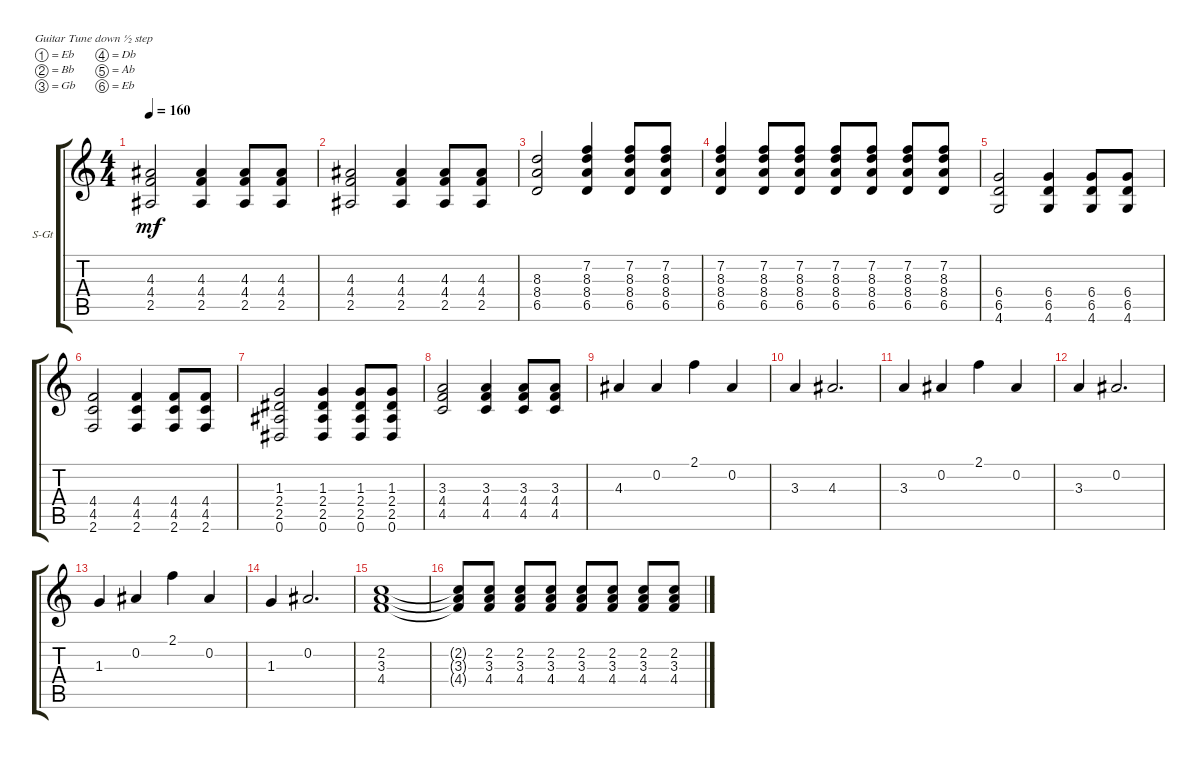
\defaultSystemsLayout 4
\bracketExtendMode groupsimilarinstruments
\firstSystemTrackNameOrientation horizontal
\otherSystemsTrackNameOrientation horizontal
\track ("Steel Guitar" "S-Gt") {instrument acousticguitarsteel}
\staff {score tabs}
\tuning (Eb4 Bb3 Gb3 Db3 Ab2 Eb2)
\ts (4 4)
\tempo 160
\clef g2
\ks c
(2.5 4.4 4.3).2{dy mf} (2.5 4.4 4.3).4 (2.5 4.4 4.3).8 (4.4 4.3 2.5).8 |
(2.5 4.4 4.3).2 (2.5 4.4 4.3).4 (2.5 4.4 4.3).8 (4.4 4.3 2.5).8 |
(6.5 8.4 8.3).2 (6.5 8.4 8.3 7.2).4 (6.5 8.4 8.3 7.2).8 (8.4 8.3 6.5 7.2).8 |
(6.5 8.4 8.3 7.2).4 (7.2 6.5 8.4 8.3).8 (7.2 8.3 8.4 6.5).8 (7.2 6.5 8.4 8.3).8 (7.2 8.3 8.4 6.5).8 (7.2 8.4 8.3 6.5).8 (7.2 8.3 8.4 6.5).8 |
(6.5 6.4 4.6).2 (6.5 6.4 4.6).4 (6.5 6.4 4.6).8 (6.4 6.5 4.6).8 |
(4.5 4.4 2.6).2 (4.5 4.4 2.6).4 (4.5 4.4 2.6).8 (4.4 4.5 2.6).8 |
(2.5 2.4 0.6 1.3).2 (2.5 2.4 0.6 1.3).4 (2.5 2.4 0.6 1.3).8 (2.4 2.5 0.6 1.3).8 |
(4.5 4.4 3.3).2 (4.5 4.4 3.3).4 (4.5 4.4 3.3).8 (4.4 4.5 3.3).8 |
4.3.4 0.2.4 2.1.4 0.2.4 |
3.3.4 4.3.2{d} |
3.3.4 0.2.4 2.1.4 0.2.4 |
3.3.4 0.2.2{d} |
1.3.4 0.2.4 2.1.4 0.2.4 |
1.3.4 0.2.2{d} |
(4.4 3.3 2.2).1 |
(2.2{t} 3.3{t} 4.4{t}).8 (2.2 3.3 4.4).8 (2.2 3.3 4.4).8 (2.2 3.3 4.4).8 (2.2 3.3 4.4).8 (4.4 3.3 2.2).8 (2.2 3.3 4.4).8 (4.4 3.3 2.2).8
